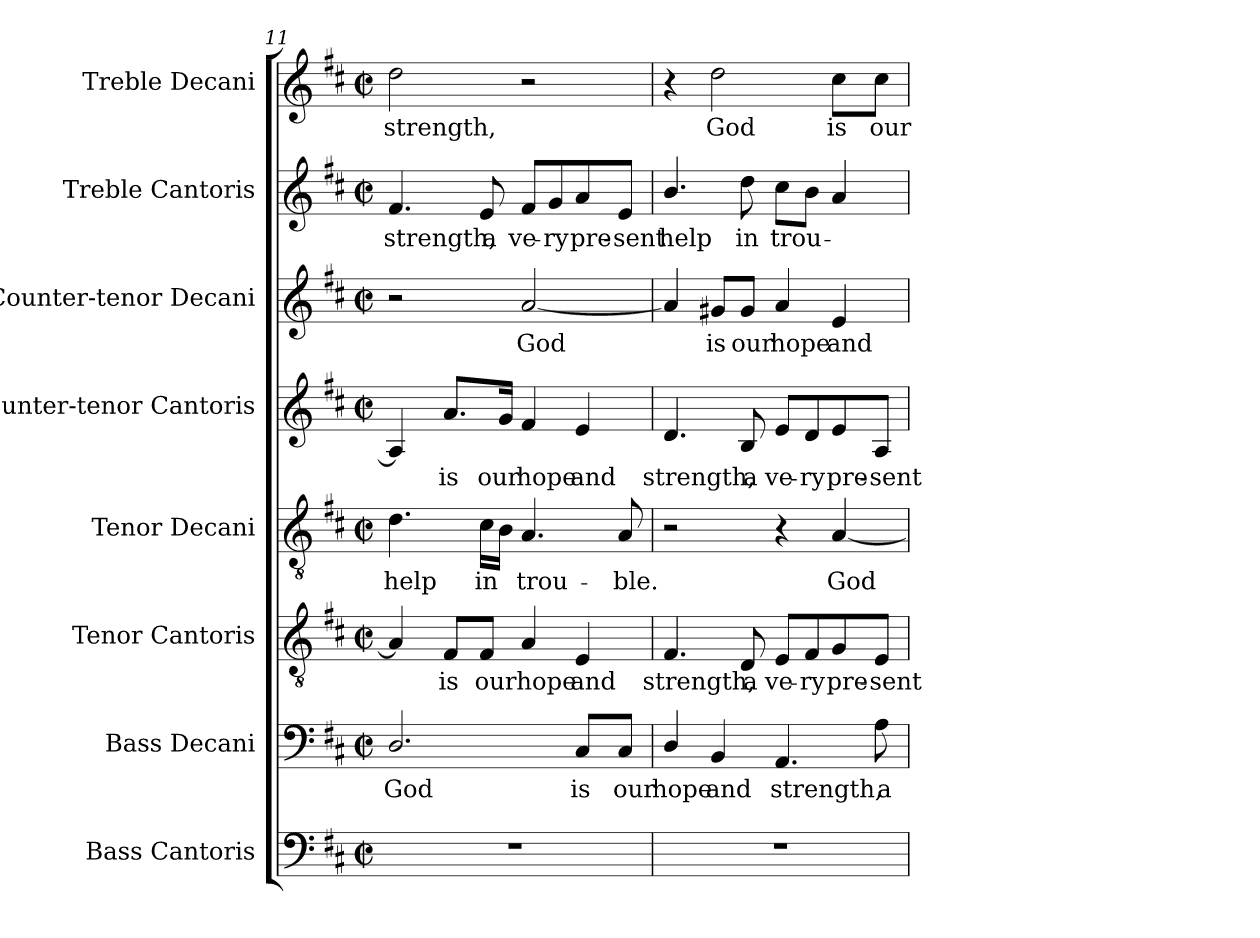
**kern	**kern	**text	**kern	**text	**kern	**text	**kern	**text	**kern	**text	**kern	**text	**kern	**text
*part8	*part7	*part7	*part6	*part6	*part5	*part5	*part4	*part4	*part3	*part3	*part2	*part2	*part1	*part1
*staff8	*staff7	*staff7	*staff6	*staff6	*staff5	*staff5	*staff4	*staff4	*staff3	*staff3	*staff2	*staff2	*staff1	*staff1
*I"Bass Cantoris	*I"Bass Decani	*	*I"Tenor Cantoris	*	*I"Tenor Decani	*	*I"Counter-tenor Cantoris	*	*I"Counter-tenor Decani	*	*I"Treble Cantoris	*	*I"Treble Decani	*
*I'B.	*I'B.	*	*I'T.	*	*I'T.	*	*I'A.	*	*I'A.	*	*I'S.	*	*	*
!!LO:LB:g=z
*clefF4	*clefF4	*	*clefGv2	*	*clefGv2	*	*clefG2	*	*clefG2	*	*clefG2	*	*clefG2	*
*	*	*	*ITrd7c12	*	*ITrd7c12	*	*	*	*	*	*	*	*	*
*k[f#c#]	*k[f#c#]	*	*k[f#c#]	*	*k[f#c#]	*	*k[f#c#]	*	*k[f#c#]	*	*k[f#c#]	*	*k[f#c#]	*
*D:	*D:	*	*D:	*	*D:	*	*D:	*	*D:	*	*D:	*	*D:	*
*M2/2	*M2/2	*	*M2/2	*	*M2/2	*	*M2/2	*	*M2/2	*	*M2/2	*	*M2/2	*
*met(c|)	*met(c|)	*	*met(c|)	*	*met(c|)	*	*met(c|)	*	*met(c|)	*	*met(c|)	*	*met(c|)	*
=11	=11	=11	=11	=11	=11	=11	=11	=11	=11	=11	=11	=11	=11	=11
!	!	!LO:LY:b:color=#000000	!	!	!	!	!	!	!	!	!	!	!	!
!	!	!	!	!	!	!LO:LY:b:color=#000000	!	!	!	!	!	!	!	!
!	!	!	!	!	!	!	!	!	!	!	!	!LO:LY:b:color=#000000	!	!
!	!	!	!	!	!	!	!	!	!	!	!	!	!	!LO:LY:b:color=#000000
1r	2.Di/	God	4AAi/]	.	4.Di\	help	4Ai/]	.	2r	.	4.f#i/	strength,	2ddi\	strength,
!	!	!	!	!LO:LY:b:color=#000000	!	!	!	!	!	!	!	!	!	!
!	!	!	!	!	!	!	!	!LO:LY:b:color=#000000	!	!	!	!	!	!
.	.	.	8FF#i/L	is	.	.	8.ai/L	is	.	.	.	.	.	.
!	!	!	!	!LO:LY:b:color=#000000	!	!	!	!	!	!	!	!	!	!
!	!	!	!	!	!	!LO:LY:b:color=#000000	!	!	!	!	!	!	!	!
!	!	!	!	!	!	!	!	!	!	!	!	!LO:LY:b:color=#000000	!	!
.	.	.	8FF#i/J	our	16C#i\LL	in	.	.	.	.	8ei/	a	.	.
!	!	!	!	!	!	!	!	!LO:LY:b:color=#000000	!	!	!	!	!	!
.	.	.	.	.	16BBi\JJ	.	16gi/Jk	our	.	.	.	.	.	.
!	!	!	!	!LO:LY:b:color=#000000	!	!	!	!	!	!	!	!	!	!
!	!	!	!	!	!	!LO:LY:b:color=#000000	!	!	!	!	!	!	!	!
!	!	!	!	!	!	!	!	!LO:LY:b:color=#000000	!	!	!	!	!	!
!	!	!	!	!	!	!	!	!	!	!LO:LY:b:color=#000000	!	!	!	!
!	!	!	!	!	!	!	!	!	!	!	!	!LO:LY:b:color=#000000	!	!
.	.	.	4AAi/	hope	4.AAi/	trou-	4f#i/	hope	[2ai/	God	8f#i/L	ve-	2r	.
!	!	!	!	!	!	!	!	!	!	!	!	!LO:LY:b:color=#000000	!	!
.	.	.	.	.	.	.	.	.	.	.	8gi/	-ry	.	.
!	!	!LO:LY:b:color=#000000	!	!	!	!	!	!	!	!	!	!	!	!
!	!	!	!	!LO:LY:b:color=#000000	!	!	!	!	!	!	!	!	!	!
!	!	!	!	!	!	!	!	!LO:LY:b:color=#000000	!	!	!	!	!	!
!	!	!	!	!	!	!	!	!	!	!	!	!LO:LY:b:color=#000000	!	!
.	8C#i/L	is	4EEi/	and	.	.	4ei/	and	.	.	8ai/	pre-	.	.
!	!	!LO:LY:b:color=#000000	!	!	!	!	!	!	!	!	!	!	!	!
!	!	!	!	!	!	!LO:LY:b:color=#000000	!	!	!	!	!	!	!	!
!	!	!	!	!	!	!	!	!	!	!	!	!LO:LY:b:color=#000000	!	!
.	8C#i/J	our	.	.	8AAi/	-ble.	.	.	.	.	8ei/J	-sent	.	.
=12	=12	=12	=12	=12	=12	=12	=12	=12	=12	=12	=12	=12	=12	=12
!	!	!LO:LY:b:color=#000000	!	!	!	!	!	!	!	!	!	!	!	!
!	!	!	!	!LO:LY:b:color=#000000	!	!	!	!	!	!	!	!	!	!
!	!	!	!	!	!	!	!	!LO:LY:b:color=#000000	!	!	!	!	!	!
!	!	!	!	!	!	!	!	!	!	!	!	!LO:LY:b:color=#000000	!	!
1r	4Di/	hope	4.FF#i/	strength,	2r	.	4.di/	strength,	4ai/]	.	4.bi/	help	4r	.
!	!	!LO:LY:b:color=#000000	!	!	!	!	!	!	!	!	!	!	!	!
!	!	!	!	!	!	!	!	!	!	!LO:LY:b:color=#000000	!	!	!	!
!	!	!	!	!	!	!	!	!	!	!	!	!	!	!LO:LY:b:color=#000000
.	4BBi/	and	.	.	.	.	.	.	8g#Xi/L	is	.	.	2ddi\	God
!	!	!	!	!LO:LY:b:color=#000000	!	!	!	!	!	!	!	!	!	!
!	!	!	!	!	!	!	!	!LO:LY:b:color=#000000	!	!	!	!	!	!
!	!	!	!	!	!	!	!	!	!	!LO:LY:b:color=#000000	!	!	!	!
!	!	!	!	!	!	!	!	!	!	!	!	!LO:LY:b:color=#000000	!	!
.	.	.	8DDi/	a	.	.	8Bi/	a	8g#i/J	our	8ddi\	in	.	.
!	!	!LO:LY:b:color=#000000	!	!	!	!	!	!	!	!	!	!	!	!
!	!	!	!	!LO:LY:b:color=#000000	!	!	!	!	!	!	!	!	!	!
!	!	!	!	!	!	!	!	!LO:LY:b:color=#000000	!	!	!	!	!	!
!	!	!	!	!	!	!	!	!	!	!LO:LY:b:color=#000000	!	!	!	!
!	!	!	!	!	!	!	!	!	!	!	!	!LO:LY:b:color=#000000	!	!
.	4.AAi/	strength,	8EEi/L	ve-	4r	.	8ei/L	ve-	4ai/	hope	8cc#i\L	trou-	.	.
!	!	!	!	!LO:LY:b:color=#000000	!	!	!	!	!	!	!	!	!	!
!	!	!	!	!	!	!	!	!LO:LY:b:color=#000000	!	!	!	!	!	!
.	.	.	8FF#i/	-ry	.	.	8di/	-ry	.	.	8bi\J	.	.	.
!	!	!	!	!LO:LY:b:color=#000000	!	!	!	!	!	!	!	!	!	!
!	!	!	!	!	!	!LO:LY:b:color=#000000	!	!	!	!	!	!	!	!
!	!	!	!	!	!	!	!	!LO:LY:b:color=#000000	!	!	!	!	!	!
!	!	!	!	!	!	!	!	!	!	!LO:LY:b:color=#000000	!	!	!	!
!	!	!	!	!	!	!	!	!	!	!	!	!	!	!LO:LY:b:color=#000000
.	.	.	8GGi/	pre-	[4AAi/	God	8ei/	pre-	4ei/	and	4ai/	.	8cc#i\L	is
!	!	!LO:LY:b:color=#000000	!	!	!	!	!	!	!	!	!	!	!	!
!	!	!	!	!LO:LY:b:color=#000000	!	!	!	!	!	!	!	!	!	!
!	!	!	!	!	!	!	!	!LO:LY:b:color=#000000	!	!	!	!	!	!
!	!	!	!	!	!	!	!	!	!	!	!	!	!	!LO:LY:b:color=#000000
.	8Ai\	a	8EEi/J	-sent	.	.	8Ai/J	-sent	.	.	.	.	8cc#i\J	our
=	=	=	=	=	=	=	=	=	=	=	=	=	=	=
*-	*-	*-	*-	*-	*-	*-	*-	*-	*-	*-	*-	*-	*-	*-
